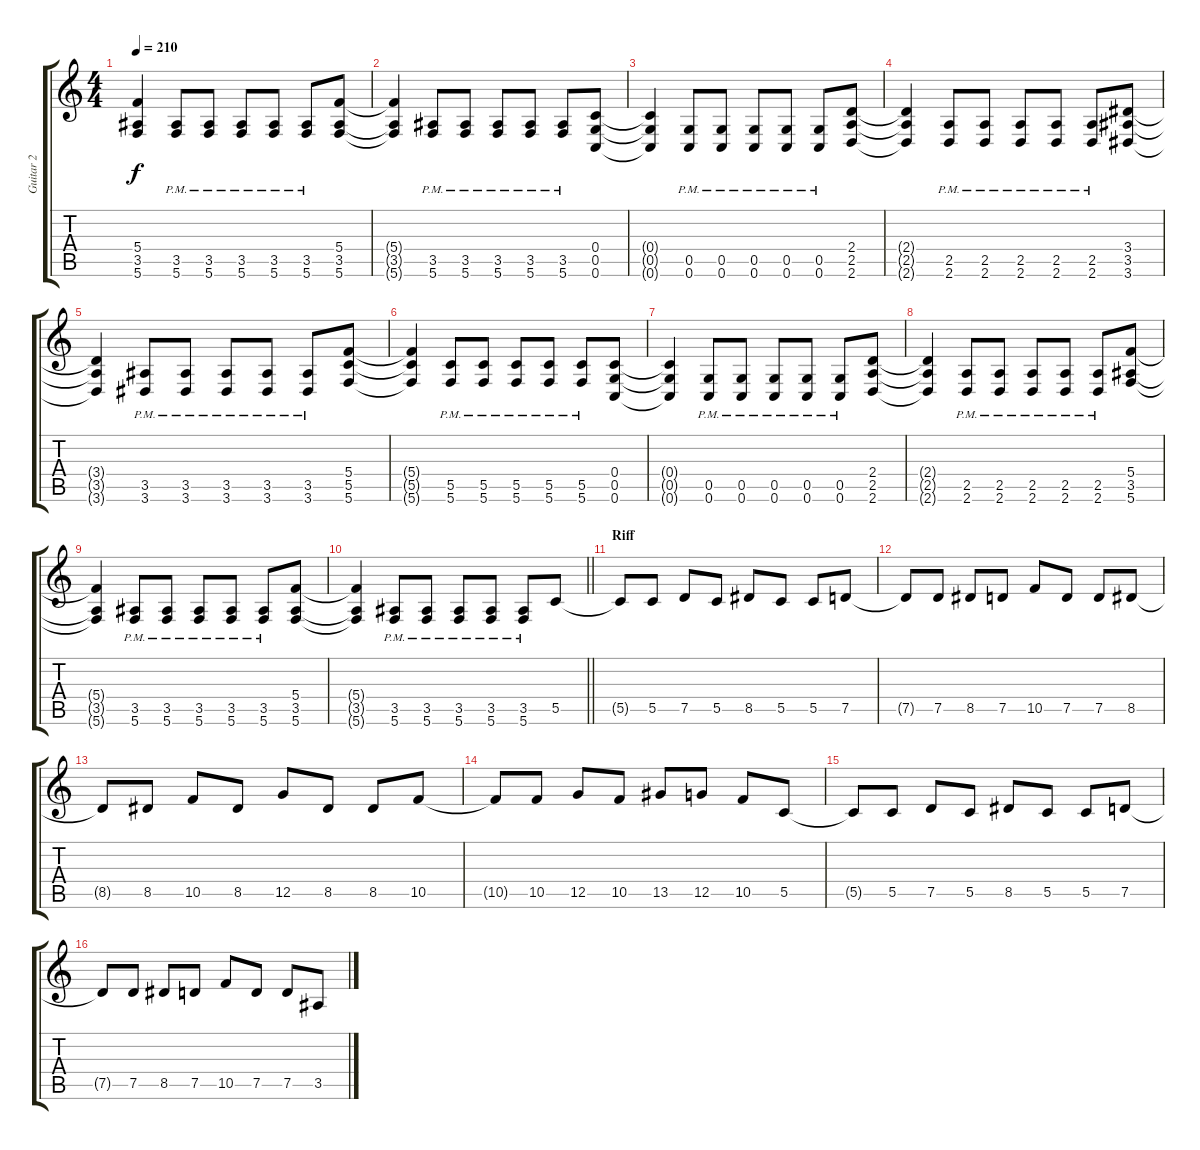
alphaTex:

\track ("Guitar 2" "Guitar 2") {instrument overdrivenguitar}
\staff {score tabs}
\tuning (D4 A3 F3 C3 G2 C2) {hide}
\ts (4 4)
\tempo 210
\clef g2
\ks c
(5.4{t} 3.5{t} 5.6{t}).4{dy f} (3.5{pm} 5.6{pm}).8 (3.5{pm} 5.6{pm}).8 (3.5{pm} 5.6{pm}).8 (3.5{pm} 5.6{pm}).8 (3.5{pm} 5.6{pm}).8 (5.4 3.5 5.6).8 |
(5.4{t} 3.5{t} 5.6{t}).4 (3.5 5.6{pm}).8 (3.5{pm} 5.6{pm}).8 (3.5{pm} 5.6{pm}).8 (3.5{pm} 5.6{pm}).8 (3.5{pm} 5.6{pm}).8 (0.4 0.5 0.6).8 |
(0.4{t} 0.5{t} 0.6{t}).4 (0.5{pm} 0.6{pm}).8 (0.5{pm} 0.6{pm}).8 (0.5{pm} 0.6{pm}).8 (0.5{pm} 0.6{pm}).8 (0.5{pm} 0.6{pm}).8 (2.4 2.5 2.6).8 |
(2.4{t} 2.5{t} 2.6{t}).4 (2.5{pm} 2.6{pm}).8 (2.5{pm} 2.6{pm}).8 (2.5{pm} 2.6{pm}).8 (2.5{pm} 2.6{pm}).8 (2.5{pm} 2.6{pm}).8 (3.4 3.5 3.6).8 |
(3.4{t} 3.5{t} 3.6{t}).4 (3.5{pm} 3.6{pm}).8 (3.5{pm} 3.6{pm}).8 (3.5{pm} 3.6{pm}).8 (3.5{pm} 3.6{pm}).8 (3.5{pm} 3.6{pm}).8 (5.4 5.5 5.6).8 |
(5.4{t} 5.5{t} 5.6{t}).4 (5.5{pm} 5.6{pm}).8 (5.5{pm} 5.6{pm}).8 (5.5{pm} 5.6{pm}).8 (5.5{pm} 5.6{pm}).8 (5.5{pm} 5.6{pm}).8 (0.4 0.5 0.6).8 |
(0.4{t} 0.5{t} 0.6{t}).4 (0.5{pm} 0.6{pm}).8 (0.5{pm} 0.6{pm}).8 (0.5{pm} 0.6{pm}).8 (0.5{pm} 0.6{pm}).8 (0.5{pm} 0.6{pm}).8 (2.4 2.5 2.6).8 |
(2.4{t} 2.5{t} 2.6{t}).4 (2.5{pm} 2.6{pm}).8 (2.5{pm} 2.6{pm}).8 (2.5{pm} 2.6{pm}).8 (2.5{pm} 2.6{pm}).8 (2.5{pm} 2.6{pm}).8 (5.4 3.5 5.6).8 |
(5.4{t} 3.5{t} 5.6{t}).4 (3.5{pm} 5.6{pm}).8 (3.5{pm} 5.6{pm}).8 (3.5{pm} 5.6{pm}).8 (3.5{pm} 5.6{pm}).8 (3.5{pm} 5.6{pm}).8 (5.4 3.5 5.6).8 |
\barLineRight lightlight
(5.4{t} 3.5{t} 5.6{t}).4 (3.5 5.6{pm}).8 (3.5{pm} 5.6{pm}).8 (3.5{pm} 5.6{pm}).8 (3.5{pm} 5.6{pm}).8 (3.5{pm} 5.6{pm}).8 5.5.8 |
\section ("" "Riff")
5.5{t}.8 5.5.8 7.5.8 5.5.8 8.5.8 5.5.8 5.5.8 7.5.8 |
7.5{t}.8 7.5.8 8.5.8 7.5.8 10.5.8 7.5.8 7.5.8 8.5.8 |
8.5{t}.8 8.5.8 10.5.8 8.5.8 12.5.8 8.5.8 8.5.8 10.5.8 |
10.5{t}.8 10.5.8 12.5.8 10.5.8 13.5.8 12.5.8 10.5.8 5.5.8 |
5.5{t}.8 5.5.8 7.5.8 5.5.8 8.5.8 5.5.8 5.5.8 7.5.8 |
7.5{t}.8 7.5.8 8.5.8 7.5.8 10.5.8 7.5.8 7.5.8 3.5.8
